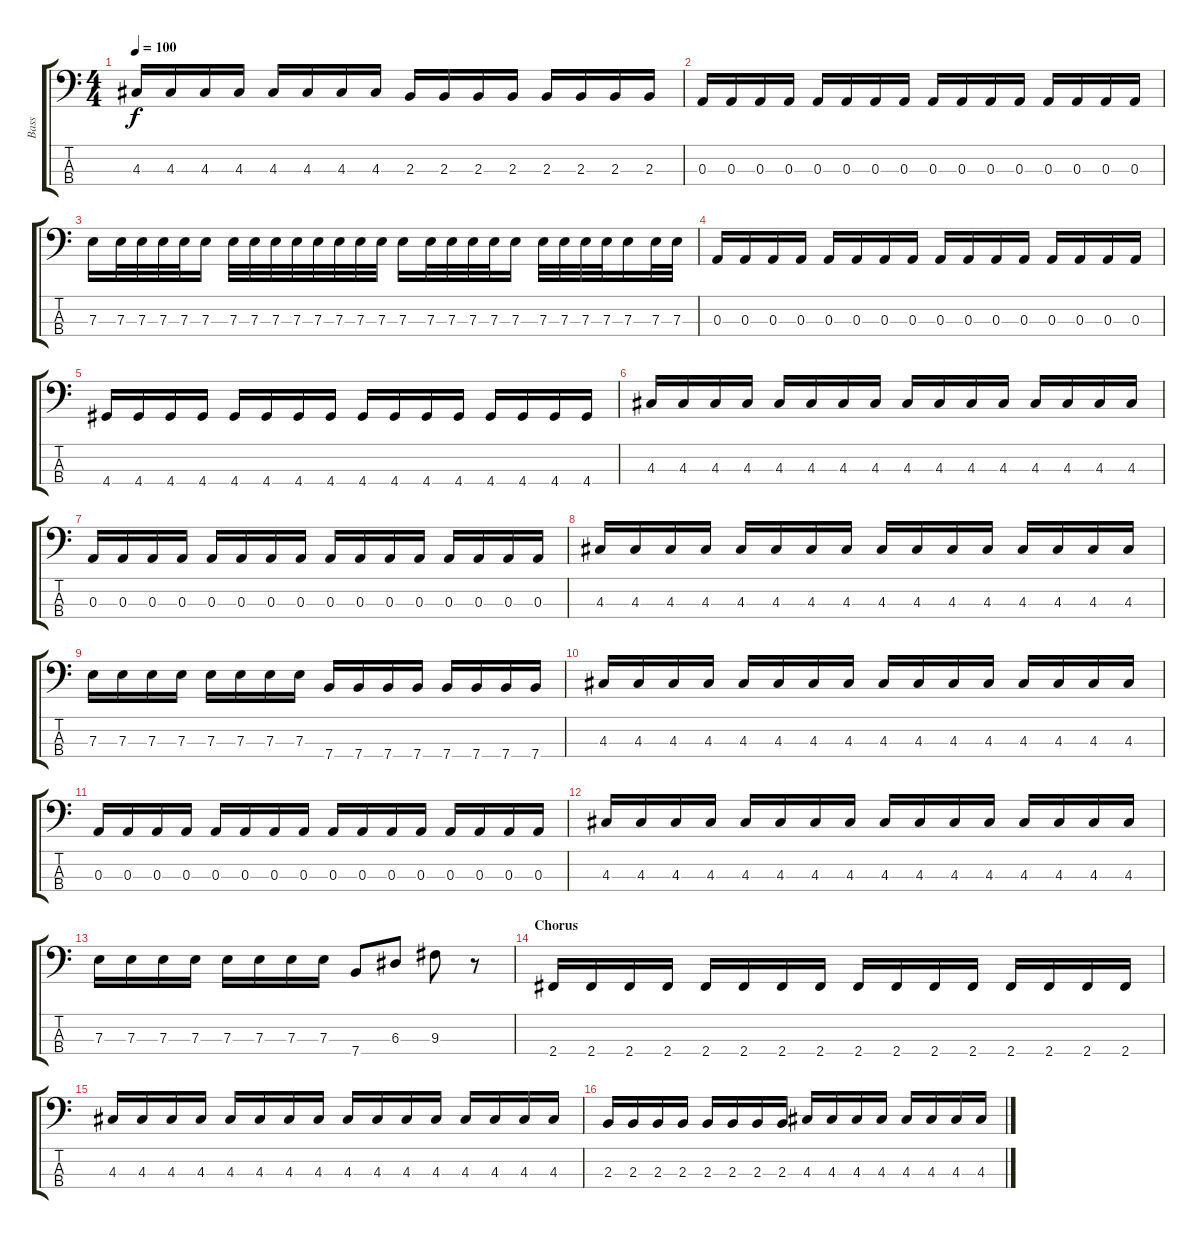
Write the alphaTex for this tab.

\track ("Bass" "Bass") {instrument electricbassfinger}
\staff {score tabs}
\tuning (G2 D2 A1 E1) {hide}
\ts (4 4)
\tempo 100
\clef f4
\ks c
4.3.16{dy f} 4.3.16 4.3.16 4.3.16 4.3.16 4.3.16 4.3.16 4.3.16 2.3.16 2.3.16 2.3.16 2.3.16 2.3.16 2.3.16 2.3.16 2.3.16 |
0.3.16 0.3.16 0.3.16 0.3.16 0.3.16 0.3.16 0.3.16 0.3.16 0.3.16 0.3.16 0.3.16 0.3.16 0.3.16 0.3.16 0.3.16 0.3.16 |
7.3.16 7.3.32 7.3.32 7.3.32 7.3.32 7.3.16 7.3.32 7.3.32 7.3.32 7.3.32 7.3.32 7.3.32 7.3.32 7.3.32 7.3.16 7.3.32 7.3.32 7.3.32 7.3.32 7.3.16 7.3.32 7.3.32 7.3.32 7.3.32 7.3.16 7.3.32 7.3.32 |
0.3.16 0.3.16 0.3.16 0.3.16 0.3.16 0.3.16 0.3.16 0.3.16 0.3.16 0.3.16 0.3.16 0.3.16 0.3.16 0.3.16 0.3.16 0.3.16 |
4.4.16 4.4.16 4.4.16 4.4.16 4.4.16 4.4.16 4.4.16 4.4.16 4.4.16 4.4.16 4.4.16 4.4.16 4.4.16 4.4.16 4.4.16 4.4.16 |
\section ("" "")
4.3.16 4.3.16 4.3.16 4.3.16 4.3.16 4.3.16 4.3.16 4.3.16 4.3.16 4.3.16 4.3.16 4.3.16 4.3.16 4.3.16 4.3.16 4.3.16 |
0.3.16 0.3.16 0.3.16 0.3.16 0.3.16 0.3.16 0.3.16 0.3.16 0.3.16 0.3.16 0.3.16 0.3.16 0.3.16 0.3.16 0.3.16 0.3.16 |
4.3.16 4.3.16 4.3.16 4.3.16 4.3.16 4.3.16 4.3.16 4.3.16 4.3.16 4.3.16 4.3.16 4.3.16 4.3.16 4.3.16 4.3.16 4.3.16 |
7.3.16 7.3.16 7.3.16 7.3.16 7.3.16 7.3.16 7.3.16 7.3.16 7.4.16 7.4.16 7.4.16 7.4.16 7.4.16 7.4.16 7.4.16 7.4.16 |
4.3.16 4.3.16 4.3.16 4.3.16 4.3.16 4.3.16 4.3.16 4.3.16 4.3.16 4.3.16 4.3.16 4.3.16 4.3.16 4.3.16 4.3.16 4.3.16 |
0.3.16 0.3.16 0.3.16 0.3.16 0.3.16 0.3.16 0.3.16 0.3.16 0.3.16 0.3.16 0.3.16 0.3.16 0.3.16 0.3.16 0.3.16 0.3.16 |
4.3.16 4.3.16 4.3.16 4.3.16 4.3.16 4.3.16 4.3.16 4.3.16 4.3.16 4.3.16 4.3.16 4.3.16 4.3.16 4.3.16 4.3.16 4.3.16 |
7.3.16 7.3.16 7.3.16 7.3.16 7.3.16 7.3.16 7.3.16 7.3.16 7.4.8 6.3.8 9.3.8 r.8 |
\section ("" "Chorus")
2.4.16 2.4.16 2.4.16 2.4.16 2.4.16 2.4.16 2.4.16 2.4.16 2.4.16 2.4.16 2.4.16 2.4.16 2.4.16 2.4.16 2.4.16 2.4.16 |
4.3.16 4.3.16 4.3.16 4.3.16 4.3.16 4.3.16 4.3.16 4.3.16 4.3.16 4.3.16 4.3.16 4.3.16 4.3.16 4.3.16 4.3.16 4.3.16 |
2.3.16 2.3.16 2.3.16 2.3.16 2.3.16 2.3.16 2.3.16 2.3.16 4.3.16 4.3.16 4.3.16 4.3.16 4.3.16 4.3.16 4.3.16 4.3.16
